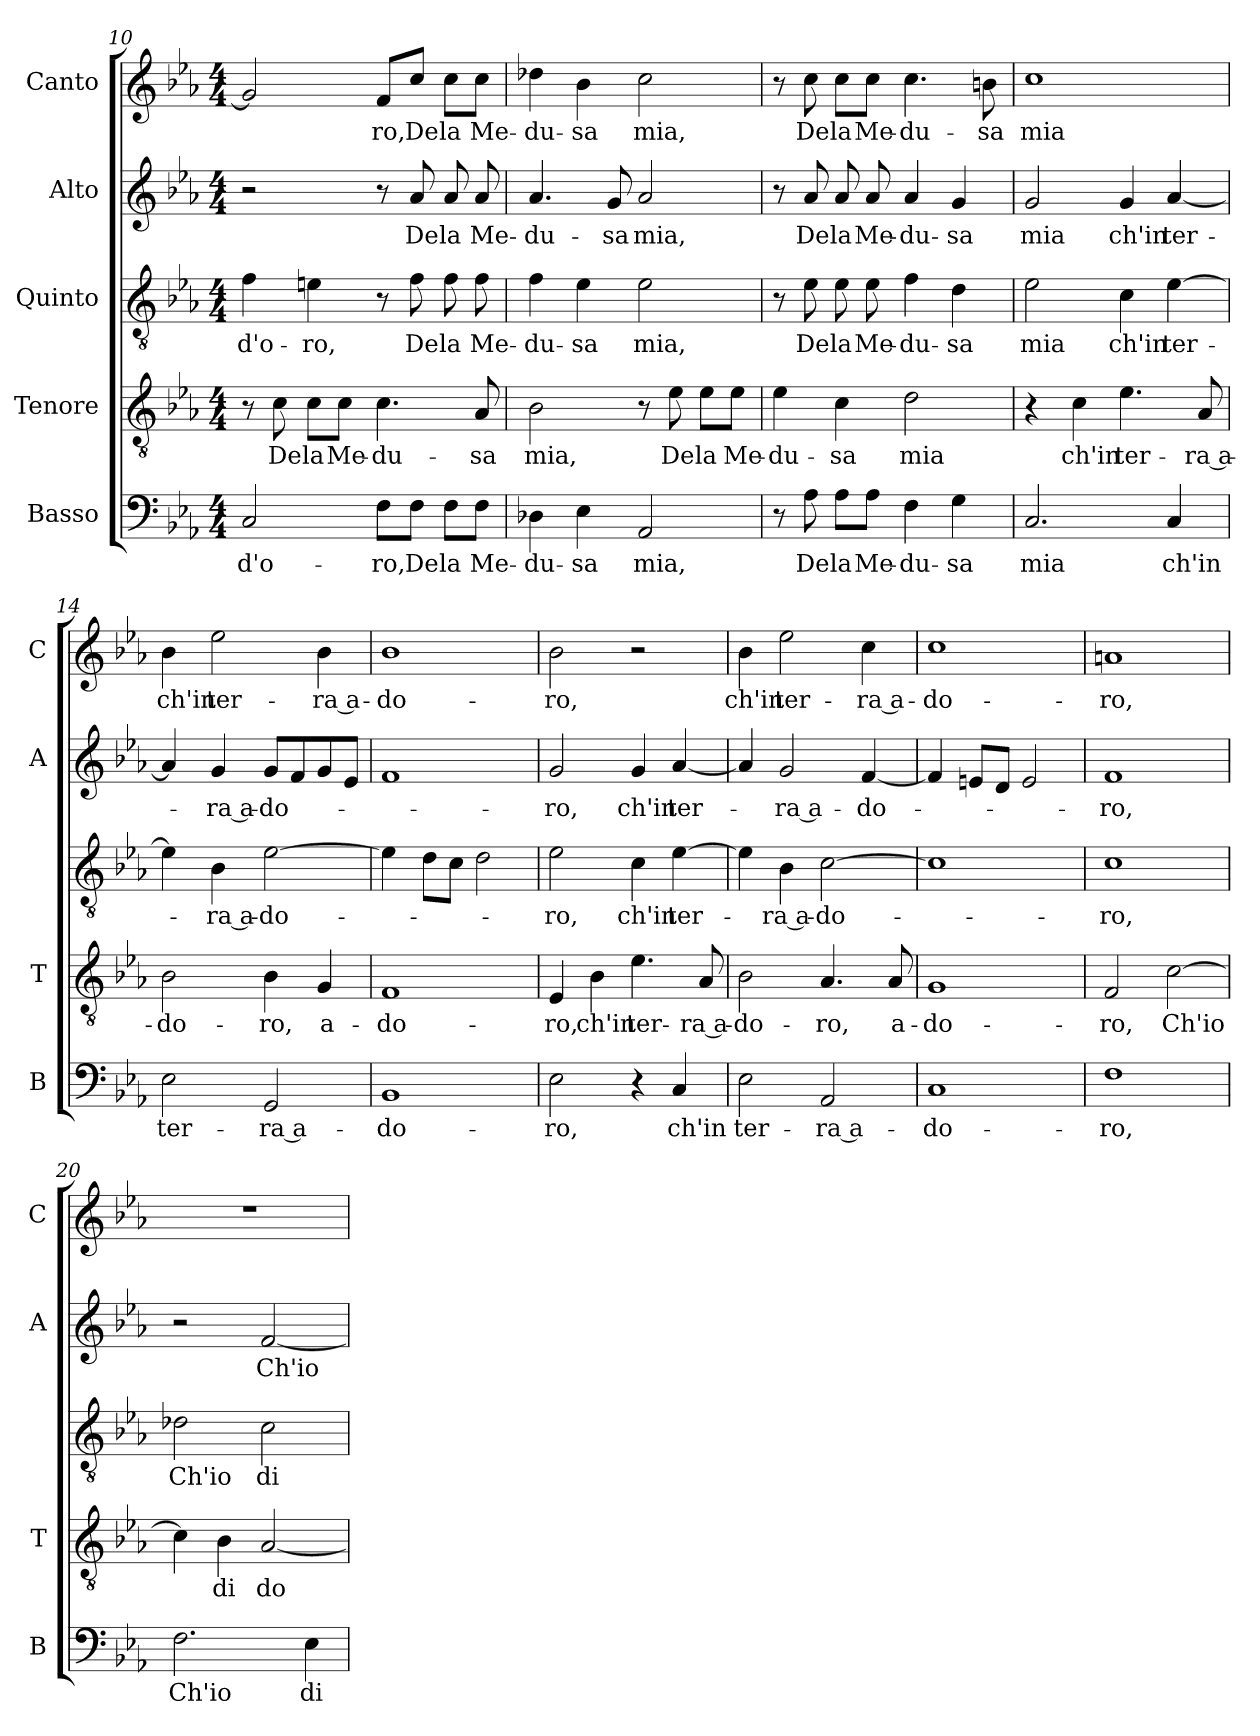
**kern	**text	**kern	**text	**kern	**text	**kern	**text	**kern	**text
*part5	*part5	*part4	*part4	*part3	*part3	*part2	*part2	*part1	*part1
*staff5	*staff5	*staff4	*staff4	*staff3	*staff3	*staff2	*staff2	*staff1	*staff1
*I"Basso	*	*I"Tenore	*	*I"Quinto	*	*I"Alto	*	*I"Canto	*
*I'B	*	*I'T	*	*	*	*I'A	*	*I'C	*
!!LO:PB:g=z
*clefF4	*	*clefGv2	*	*clefGv2	*	*clefG2	*	*clefG2	*
*k[b-e-a-]	*	*k[b-e-a-]	*	*k[b-e-a-]	*	*k[b-e-a-]	*	*k[b-e-a-]	*
*E-:	*	*E-:	*	*E-:	*	*E-:	*	*E-:	*
*M4/4	*	*M4/4	*	*M4/4	*	*M4/4	*	*M4/4	*
=10	=10	=10	=10	=10	=10	=10	=10	=10	=10
!	!LO:LY:b	!	!	!	!LO:LY:b	!	!	!	!
2C/	d'o-	8r	.	4f\	d'o-	2r	.	2g/]	.
!	!	!	!LO:LY:b	!	!	!	!	!	!
.	.	8c\	De	.	.	.	.	.	.
!	!	!	!LO:LY:b	!	!LO:LY:b	!	!	!	!
.	.	8c\L	la	4en\	-ro,	.	.	.	.
!	!	!	!LO:LY:b	!	!	!	!	!	!
.	.	8c\J	Me-	.	.	.	.	.	.
!	!LO:LY:b	!	!LO:LY:b	!	!	!	!	!	!LO:LY:b
8F\L	-ro,	4.c\	-du-	8r	.	8r	.	8f/L	-ro,
!	!LO:LY:b	!	!	!	!LO:LY:b	!	!LO:LY:b	!	!LO:LY:b
8F\J	De	.	.	8f\	De	8a-/	De	8cc/J	De
!	!LO:LY:b	!	!	!	!LO:LY:b	!	!LO:LY:b	!	!LO:LY:b
8F\L	la	.	.	8f\	la	8a-/	la	8cc\L	la
!	!LO:LY:b	!	!LO:LY:b	!	!LO:LY:b	!	!LO:LY:b	!	!LO:LY:b
8F\J	Me-	8A-/	-sa	8f\	Me-	8a-/	Me-	8cc\J	Me-
=11	=11	=11	=11	=11	=11	=11	=11	=11	=11
!	!LO:LY:b	!	!LO:LY:b	!	!LO:LY:b	!	!LO:LY:b	!	!LO:LY:b
4D-X\	-du-	2B-\	mia,	4f\	-du-	4.a-/	-du-	4dd-X\	-du-
!	!LO:LY:b	!	!	!	!LO:LY:b	!	!	!	!LO:LY:b
4E-\	-sa	.	.	4e-\	-sa	.	.	4b-\	-sa
!	!	!	!	!	!	!	!LO:LY:b	!	!
.	.	.	.	.	.	8g/	-sa	.	.
!	!LO:LY:b	!	!	!	!LO:LY:b	!	!LO:LY:b	!	!LO:LY:b
2AA-/	mia,	8r	.	2e-\	mia,	2a-/	mia,	2cc\	mia,
!	!	!	!LO:LY:b	!	!	!	!	!	!
.	.	8e-\	De	.	.	.	.	.	.
!	!	!	!LO:LY:b	!	!	!	!	!	!
.	.	8e-\L	la	.	.	.	.	.	.
!	!	!	!LO:LY:b	!	!	!	!	!	!
.	.	8e-\J	Me-	.	.	.	.	.	.
=12	=12	=12	=12	=12	=12	=12	=12	=12	=12
!	!	!	!LO:LY:b	!	!	!	!	!	!
8r	.	4e-\	-du-	8r	.	8r	.	8r	.
!	!LO:LY:b	!	!	!	!LO:LY:b	!	!LO:LY:b	!	!LO:LY:b
8A-\	De	.	.	8e-\	De	8a-/	De	8cc\	De
!	!LO:LY:b	!	!LO:LY:b	!	!LO:LY:b	!	!LO:LY:b	!	!LO:LY:b
8A-\L	la	4c\	-sa	8e-\	la	8a-/	la	8cc\L	la
!	!LO:LY:b	!	!	!	!LO:LY:b	!	!LO:LY:b	!	!LO:LY:b
8A-\J	Me-	.	.	8e-\	Me-	8a-/	Me-	8cc\J	Me-
!	!LO:LY:b	!	!LO:LY:b	!	!LO:LY:b	!	!LO:LY:b	!	!LO:LY:b
4F\	-du-	2d\	mia	4f\	-du-	4a-/	-du-	4.cc\	-du-
!	!LO:LY:b	!	!	!	!LO:LY:b	!	!LO:LY:b	!	!
4G\	-sa	.	.	4d\	-sa	4g/	-sa	.	.
!	!	!	!	!	!	!	!	!	!LO:LY:b
.	.	.	.	.	.	.	.	8bn\	-sa
=13	=13	=13	=13	=13	=13	=13	=13	=13	=13
!	!LO:LY:b	!	!	!	!LO:LY:b	!	!LO:LY:b	!	!LO:LY:b
2.C/	mia	4r	.	2e-\	mia	2g/	mia	1cc	mia
!	!	!	!LO:LY:b	!	!	!	!	!	!
.	.	4c\	ch'in	.	.	.	.	.	.
!	!	!	!LO:LY:b	!	!LO:LY:b	!	!LO:LY:b	!	!
.	.	4.e-\	ter-	4c\	ch'in	4g/	ch'in	.	.
!	!LO:LY:b	!	!	!	!LO:LY:b	!	!LO:LY:b	!	!
4C/	ch'in	.	.	[4e-\	ter-	[4a-/	ter-	.	.
!	!	!	!LO:LY:b	!	!	!	!	!	!
.	.	8A-/	-ra a-	.	.	.	.	.	.
=14	=14	=14	=14	=14	=14	=14	=14	=14	=14
!	!LO:LY:b	!	!LO:LY:b	!	!	!	!	!	!LO:LY:b
2E-\	ter-	2B-\	-do-	4e-\]	.	4a-/]	.	4b-\	ch'in
!	!	!	!	!	!LO:LY:b	!	!LO:LY:b	!	!LO:LY:b
.	.	.	.	4B-\	-ra a-	4g/	-ra a-	2ee-\	ter-
!	!LO:LY:b	!	!LO:LY:b	!	!LO:LY:b	!	!LO:LY:b	!	!
2GG/	-ra a-	4B-\	-ro,	[2e-\	-do-	8g/L	-do-	.	.
.	.	.	.	.	.	8f/	.	.	.
!	!	!	!LO:LY:b	!	!	!	!	!	!LO:LY:b
.	.	4G/	a-	.	.	8g/	.	4b-\	-ra a-
.	.	.	.	.	.	8e-/J	.	.	.
!!LO:LB:g=z
=15	=15	=15	=15	=15	=15	=15	=15	=15	=15
!	!LO:LY:b	!	!LO:LY:b	!	!	!	!	!	!LO:LY:b
1BB-	-do-	1F	-do-	4e-\]	.	1f	.	1b-	-do-
.	.	.	.	8d\L	.	.	.	.	.
.	.	.	.	8c\J	.	.	.	.	.
.	.	.	.	2d\	.	.	.	.	.
=16	=16	=16	=16	=16	=16	=16	=16	=16	=16
!	!LO:LY:b	!	!LO:LY:b	!	!LO:LY:b	!	!LO:LY:b	!	!LO:LY:b
2E-\	-ro,	4E-/	-ro,	2e-\	-ro,	2g/	-ro,	2b-\	-ro,
!	!	!	!LO:LY:b	!	!	!	!	!	!
.	.	4B-\	ch'in	.	.	.	.	.	.
!	!	!	!LO:LY:b	!	!LO:LY:b	!	!LO:LY:b	!	!
4r	.	4.e-\	ter-	4c\	ch'in	4g/	ch'in	2r	.
!	!LO:LY:b	!	!	!	!LO:LY:b	!	!LO:LY:b	!	!
4C/	ch'in	.	.	[4e-\	ter-	[4a-/	ter-	.	.
!	!	!	!LO:LY:b	!	!	!	!	!	!
.	.	8A-/	-ra a-	.	.	.	.	.	.
=17	=17	=17	=17	=17	=17	=17	=17	=17	=17
!	!LO:LY:b	!	!LO:LY:b	!	!	!	!	!	!LO:LY:b
2E-\	ter-	2B-\	-do-	4e-\]	.	4a-/]	.	4b-\	ch'in
!	!	!	!	!	!LO:LY:b	!	!LO:LY:b	!	!LO:LY:b
.	.	.	.	4B-\	-ra a-	2g/	-ra a-	2ee-\	ter-
!	!LO:LY:b	!	!LO:LY:b	!	!LO:LY:b	!	!	!	!
2AA-/	-ra a-	4.A-/	-ro,	[2c\	-do-	.	.	.	.
!	!	!	!	!	!	!	!LO:LY:b	!	!LO:LY:b
.	.	.	.	.	.	[4f/	-do-	4cc\	-ra a-
!	!	!	!LO:LY:b	!	!	!	!	!	!
.	.	8A-/	a-	.	.	.	.	.	.
=18	=18	=18	=18	=18	=18	=18	=18	=18	=18
!	!LO:LY:b	!	!LO:LY:b	!	!	!	!	!	!LO:LY:b
1C	-do-	1G	-do-	1c]	.	4f/]	.	1cc	-do-
.	.	.	.	.	.	8en/L	.	.	.
.	.	.	.	.	.	8d/J	.	.	.
.	.	.	.	.	.	2e/	.	.	.
=19	=19	=19	=19	=19	=19	=19	=19	=19	=19
!	!LO:LY:b	!	!LO:LY:b	!	!LO:LY:b	!	!LO:LY:b	!	!LO:LY:b
1F	-ro,	2F/	-ro,	1c	-ro,	1f	-ro,	1an	-ro,
!	!	!	!LO:LY:b	!	!	!	!	!	!
.	.	[2c\	Ch'io	.	.	.	.	.	.
=20	=20	=20	=20	=20	=20	=20	=20	=20	=20
!	!LO:LY:b	!	!	!	!LO:LY:b	!	!	!	!
2.F\	Ch'io	4c\]	.	2d-X\	Ch'io	2r	.	1r	.
!	!	!	!LO:LY:b	!	!	!	!	!	!
.	.	4B-\	di	.	.	.	.	.	.
!	!	!	!LO:LY:b	!	!LO:LY:b	!	!LO:LY:b	!	!
.	.	[2A-/	do-	2c\	di	[2f/	Ch'io	.	.
!	!LO:LY:b	!	!	!	!	!	!	!	!
4E-\	di	.	.	.	.	.	.	.	.
=	=	=	=	=	=	=	=	=	=
*-	*-	*-	*-	*-	*-	*-	*-	*-	*-
